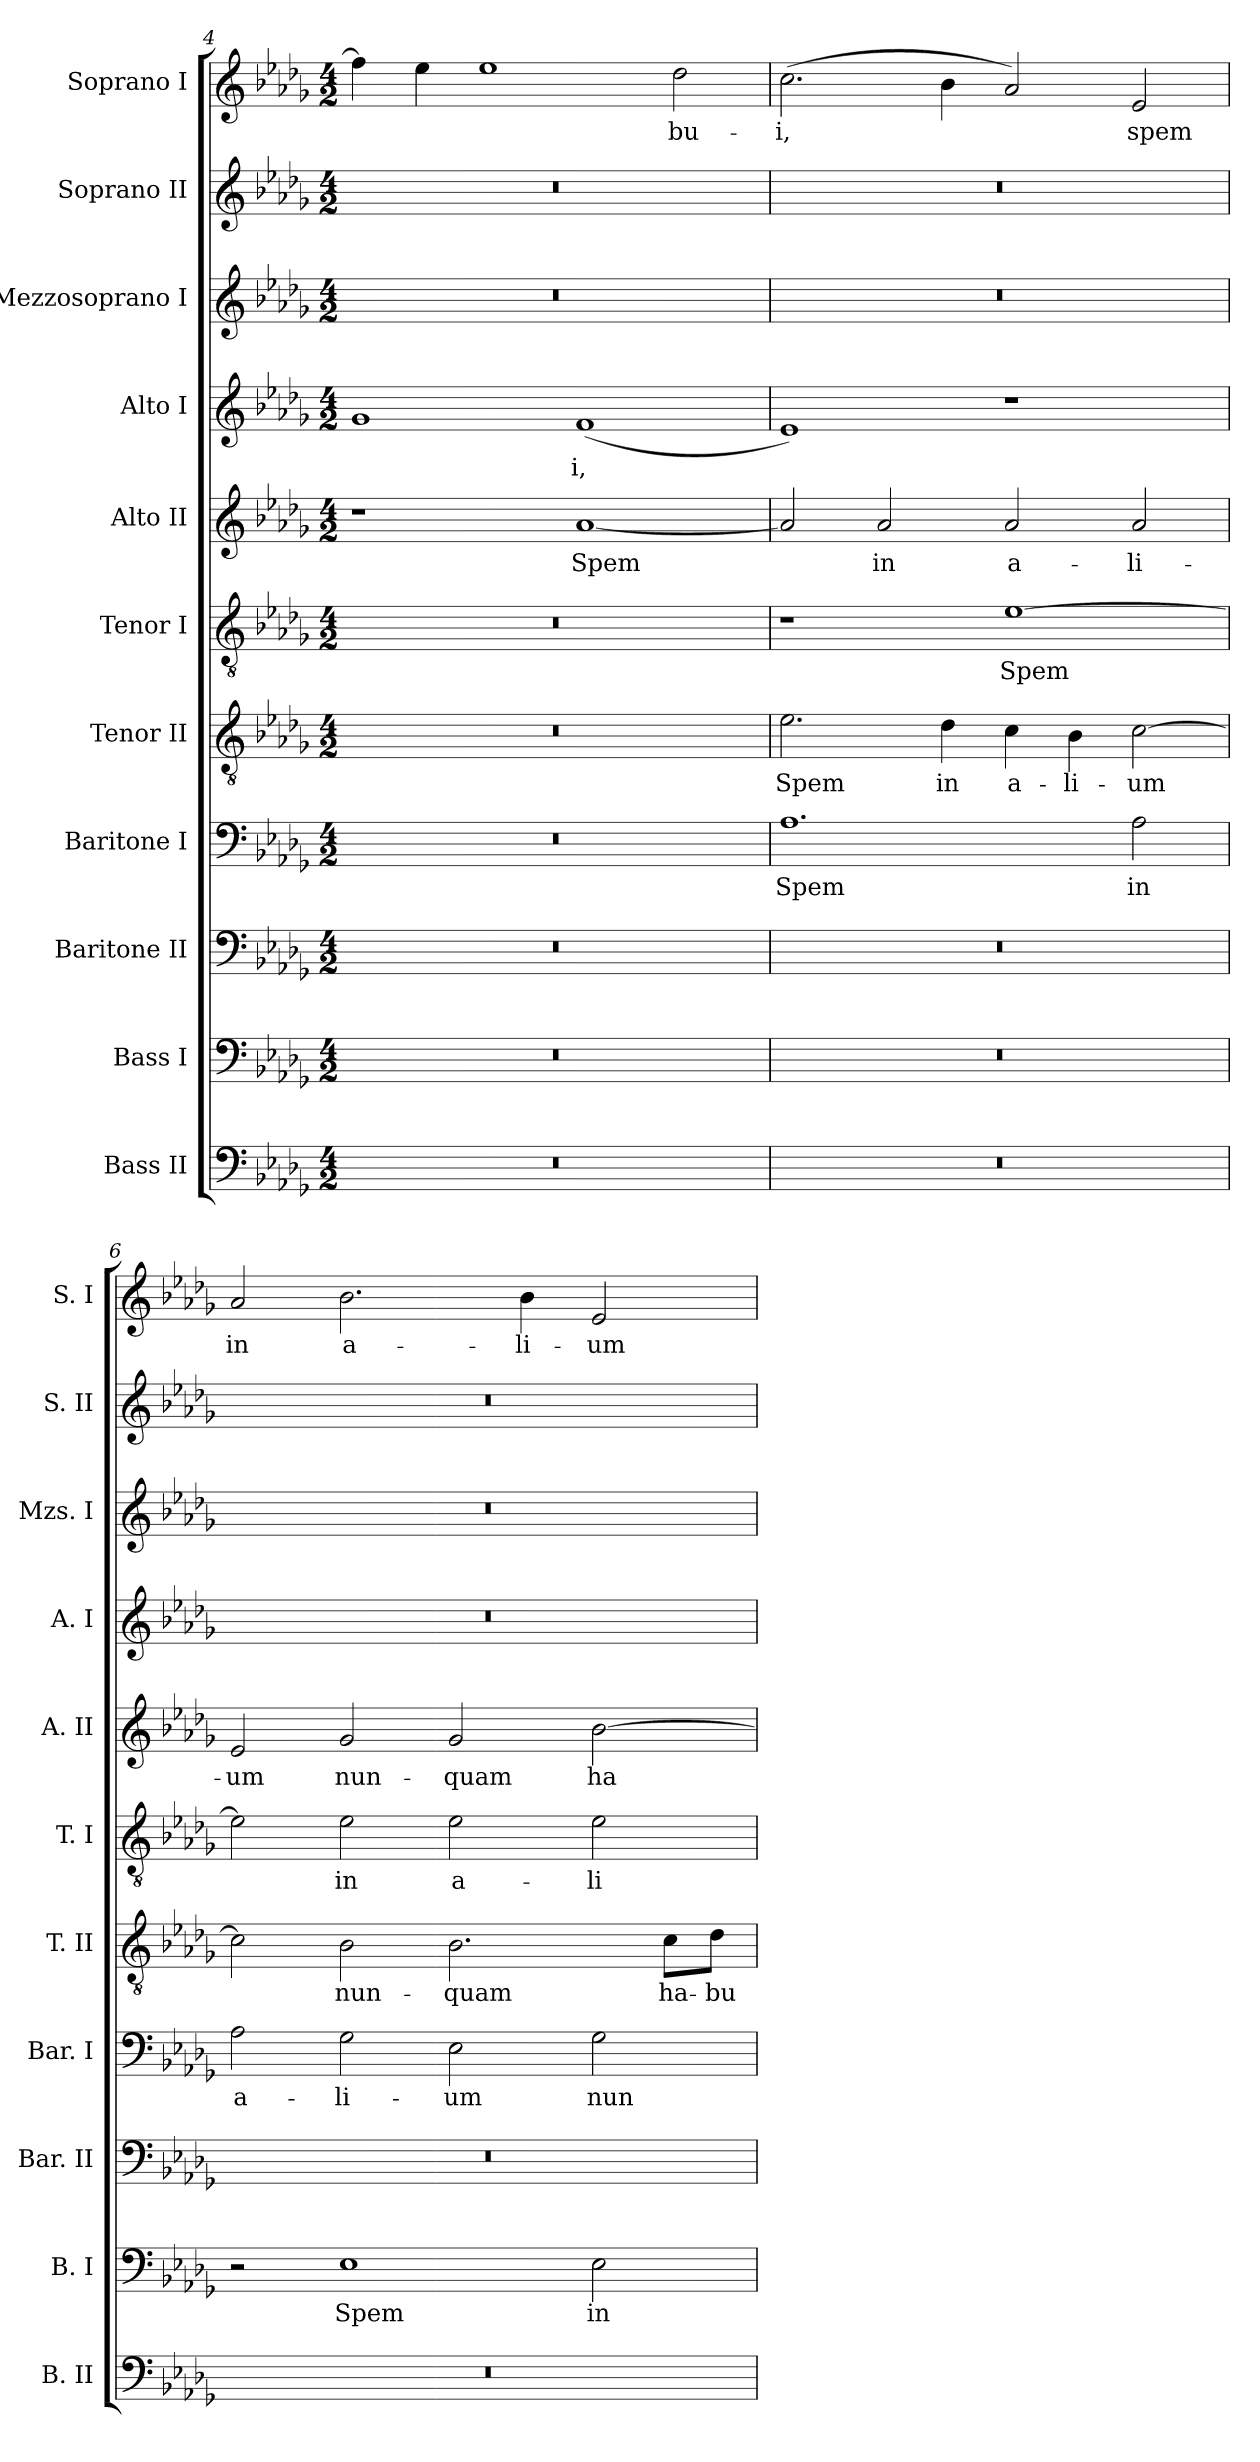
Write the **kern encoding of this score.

**kern	**kern	**text	**kern	**kern	**text	**kern	**text	**kern	**text	**kern	**text	**kern	**text	**kern	**kern	**kern	**text
*part11	*part10	*part10	*part9	*part8	*part8	*part7	*part7	*part6	*part6	*part5	*part5	*part4	*part4	*part3	*part2	*part1	*part1
*staff11	*staff10	*staff10	*staff9	*staff8	*staff8	*staff7	*staff7	*staff6	*staff6	*staff5	*staff5	*staff4	*staff4	*staff3	*staff2	*staff1	*staff1
*I"Bass II	*I"Bass I	*	*I"Baritone II	*I"Baritone I	*	*I"Tenor II	*	*I"Tenor I	*	*I"Alto II	*	*I"Alto I	*	*I"Mezzosoprano I	*I"Soprano II	*I"Soprano I	*
*I'B. II	*I'B. I	*	*I'Bar. II	*I'Bar. I	*	*I'T. II	*	*I'T. I	*	*I'A. II	*	*I'A. I	*	*I'Mzs. I	*I'S. II	*I'S. I	*
*clefF4	*clefF4	*	*clefF4	*clefF4	*	*clefGv2	*	*clefGv2	*	*clefG2	*	*clefG2	*	*clefG2	*clefG2	*clefG2	*
*k[b-e-a-d-g-]	*k[b-e-a-d-g-]	*	*k[b-e-a-d-g-]	*k[b-e-a-d-g-]	*	*k[b-e-a-d-g-]	*	*k[b-e-a-d-g-]	*	*k[b-e-a-d-g-]	*	*k[b-e-a-d-g-]	*	*k[b-e-a-d-g-]	*k[b-e-a-d-g-]	*k[b-e-a-d-g-]	*
*D-:	*D-:	*	*D-:	*D-:	*	*D-:	*	*D-:	*	*D-:	*	*D-:	*	*D-:	*D-:	*D-:	*
*M4/2	*M4/2	*	*M4/2	*M4/2	*	*M4/2	*	*M4/2	*	*M4/2	*	*M4/2	*	*M4/2	*M4/2	*M4/2	*
=4	=4	=4	=4	=4	=4	=4	=4	=4	=4	=4	=4	=4	=4	=4	=4	=4	=4
0r	0r	.	0r	0r	.	0r	.	0r	.	1r	.	1g-	.	0r	0r	4ff\]	.
.	.	.	.	.	.	.	.	.	.	.	.	.	.	.	.	4ee-\	.
.	.	.	.	.	.	.	.	.	.	.	.	.	.	.	.	1ee-	.
.	.	.	.	.	.	.	.	.	.	[1a-	Spem	(1f	-i,	.	.	.	.
.	.	.	.	.	.	.	.	.	.	.	.	.	.	.	.	2dd-\	-bu-
!!LO:PB:g=z
=5	=5	=5	=5	=5	=5	=5	=5	=5	=5	=5	=5	=5	=5	=5	=5	=5	=5
0r	0r	.	0r	1.A-	Spem	2.e-\	Spem	1r	.	2a-/]	.	1e-)	.	0r	0r	(2.cc\	-i,
.	.	.	.	.	.	.	.	.	.	2a-/	in	.	.	.	.	.	.
.	.	.	.	.	.	4d-\	in	.	.	.	.	.	.	.	.	4b-\	.
.	.	.	.	.	.	4c\	a-	[1e-	Spem	2a-/	a-	1r	.	.	.	2a-/)	.
.	.	.	.	.	.	4B-\	-li-	.	.	.	.	.	.	.	.	.	.
.	.	.	.	2A-\	in	[2c\	-um	.	.	2a-/	-li-	.	.	.	.	2e-/	spem
=6	=6	=6	=6	=6	=6	=6	=6	=6	=6	=6	=6	=6	=6	=6	=6	=6	=6
0r	2r	.	0r	2A-\	a-	2c\]	.	2e-\]	.	2e-/	-um	0r	.	0r	0r	2a-/	in
.	1E-	Spem	.	2G-\	-li-	2B-\	nun-	2e-\	in	2g-/	nun-	.	.	.	.	2.b-\	a-
.	.	.	.	2E-\	-um	2.B-\	-quam	2e-\	a-	2g-/	-quam	.	.	.	.	.	.
.	.	.	.	.	.	.	.	.	.	.	.	.	.	.	.	4b-\	-li-
.	2E-\	in	.	2G-\	nun-	.	.	2e-\	-li-	[2b-\	ha-	.	.	.	.	2e-/	-um
.	.	.	.	.	.	8c\L	ha-	.	.	.	.	.	.	.	.	.	.
.	.	.	.	.	.	8d-\J	-bu-	.	.	.	.	.	.	.	.	.	.
=	=	=	=	=	=	=	=	=	=	=	=	=	=	=	=	=	=
*-	*-	*-	*-	*-	*-	*-	*-	*-	*-	*-	*-	*-	*-	*-	*-	*-	*-
